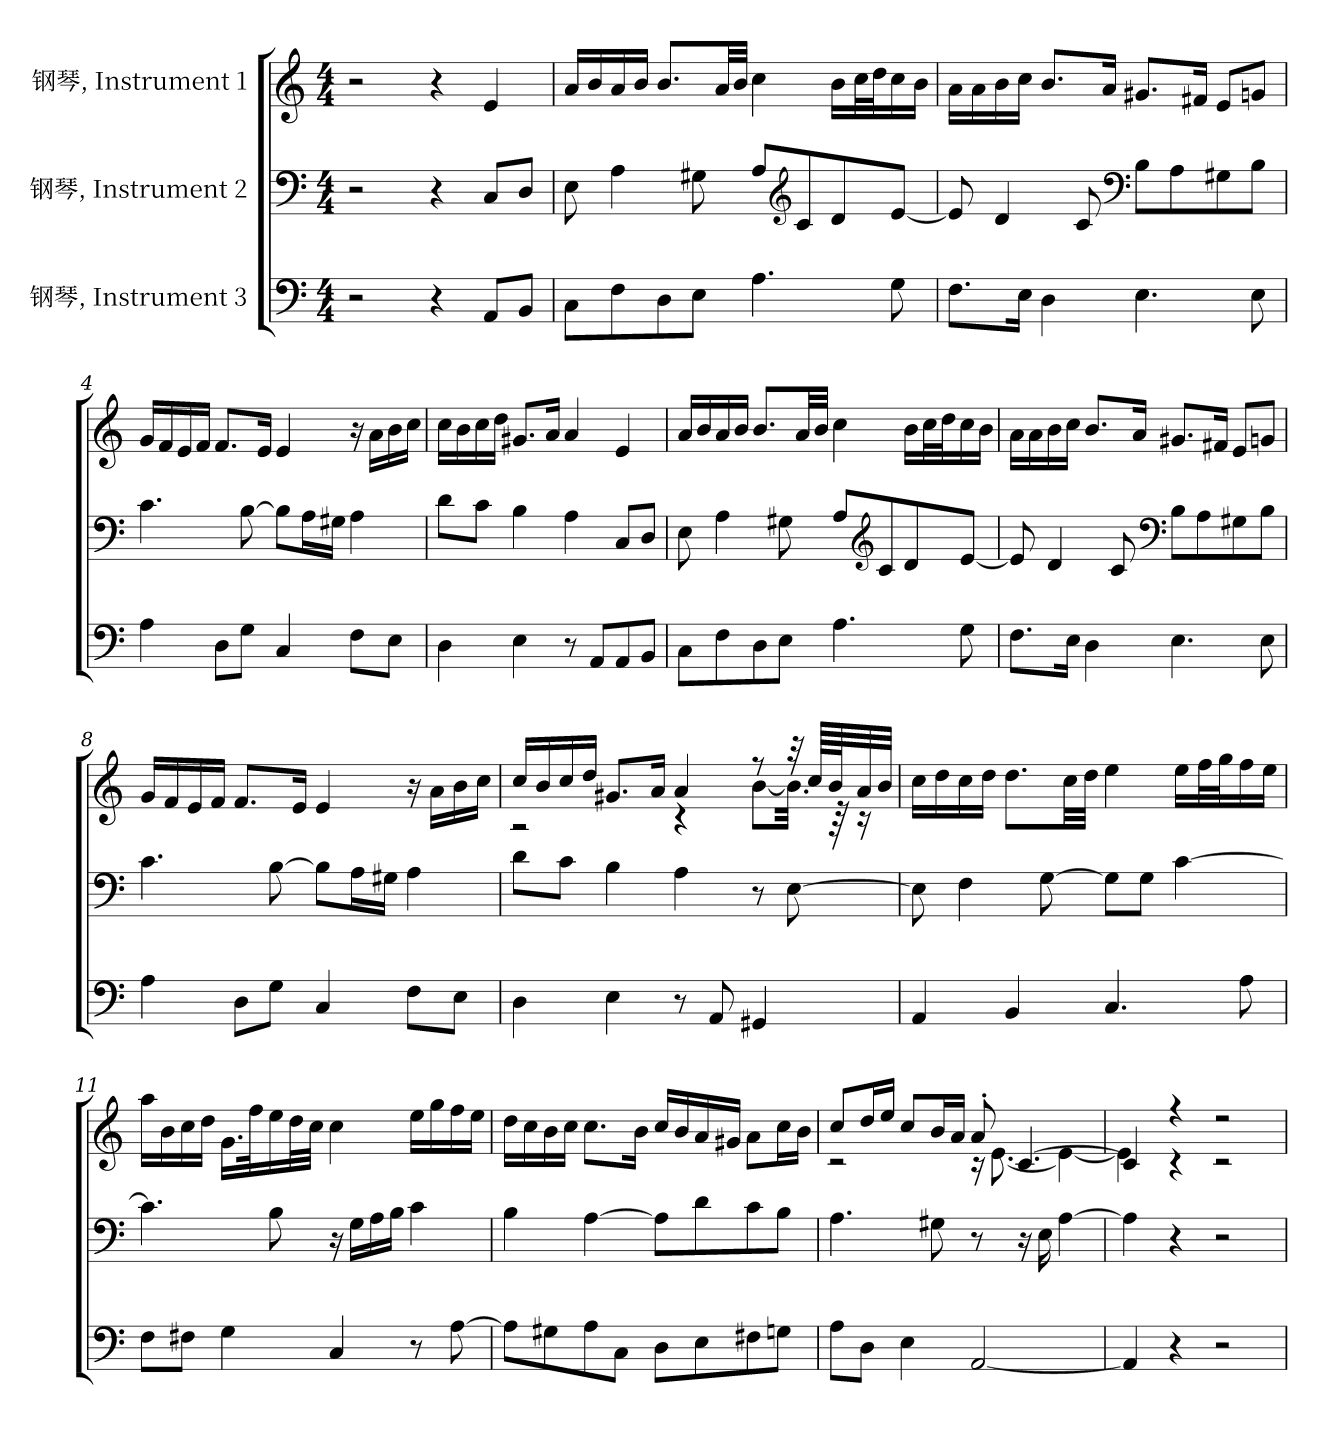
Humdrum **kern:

**kern	**kern	**kern
*part3	*part2	*part1
*staff3	*staff2	*staff1
*I"钢琴, Instrument 3	*I"钢琴, Instrument 2	*I"钢琴, Instrument 1
*clefF4	*clefF4	*clefG2
*k[]	*k[]	*k[]
*M4/4	*M4/4	*M4/4
*MM30	*MM30	*MM30
=1	=1	=1
2r	2r	2r
4r	4r	4r
8AA/L	8C/L	4e/
8BB/J	8D/J	.
=2	=2	=2
8C\L	8E\	16a/LL
.	.	16b/
8F\	4A\	16a/
.	.	16b/JJ
8D\	.	8.b/L
8E\J	8G#X\	.
.	.	32a/LL
.	.	32b/JJJ
4.A\	8A/L	4cc\
*	*clefG2	*
.	8c/	.
.	8d/	16b\LL
.	.	32cc\L
.	.	32dd\J
8G\	[8e/J	16cc\
.	.	16b\JJ
=3	=3	=3
8.F\L	8e/]	16a\LL
.	.	16a\
.	4d/	16b\
16E\Jk	.	16cc\JJ
4D\	.	8.b/L
.	8c/	.
.	.	16a/Jk
*	*clefF4	*
4.E\	8B\L	8.g#X/L
.	8A\	.
.	.	16f#X/Jk
.	8G#X\	8e/L
8E\	8B\J	8gn/J
!!LO:LB:g=z
=4	=4	=4
4A\	4.c\	16g/LL
.	.	16f/
.	.	16e/
.	.	16f/JJ
8D\L	.	8.f/L
8G\J	[8B\	.
.	.	16e/Jk
4C/	8B\L]	4e/
.	16A\L	.
.	16G#X\JJ	.
8F\L	4A\	16r
.	.	16a\LL
8E\J	.	16b\
.	.	16cc\JJ
=5	=5	=5
4D\	8d\L	16cc\LL
.	.	16b\
.	8c\J	16cc\
.	.	16dd\JJ
4E\	4B\	8.g#X/L
.	.	16a/Jk
8r	4A\	4a/
8AA/L	.	.
8AA/	8C/L	4e/
8BB/J	8D/J	.
=6	=6	=6
8C\L	8E\	16a/LL
.	.	16b/
8F\	4A\	16a/
.	.	16b/JJ
8D\	.	8.b/L
8E\J	8G#X\	.
.	.	32a/LL
.	.	32b/JJJ
4.A\	8A/L	4cc\
*	*clefG2	*
.	8c/	.
.	8d/	16b\LL
.	.	32cc\L
.	.	32dd\J
8G\	[8e/J	16cc\
.	.	16b\JJ
!!LO:LB:g=z
=7	=7	=7
8.F\L	8e/]	16a\LL
.	.	16a\
.	4d/	16b\
16E\Jk	.	16cc\JJ
4D\	.	8.b/L
.	8c/	.
.	.	16a/Jk
*	*clefF4	*
4.E\	8B\L	8.g#X/L
.	8A\	.
.	.	16f#X/Jk
.	8G#X\	8e/L
8E\	8B\J	8gn/J
=8	=8	=8
4A\	4.c\	16g/LL
.	.	16f/
.	.	16e/
.	.	16f/JJ
8D\L	.	8.f/L
8G\J	[8B\	.
.	.	16e/Jk
4C/	8B\L]	4e/
.	16A\L	.
.	16G#X\JJ	.
8F\L	4A\	16r
.	.	16a\LL
8E\J	.	16b\
.	.	16cc\JJ
!!LO:LB:g=z
=9	=9	=9
*	*	*^
4D\	8d\L	16cc/LL	2r
.	.	16b/	.
.	8c\J	16cc/	.
.	.	16dd/JJ	.
4E\	4B\	8.g#X/L	.
.	.	16a/Jk	.
8r	4A\	4a/	4r
8AA/	.	.	.
4GG#X/	8r	8r	[8b\L
.	[8E\	32r	32.b\Jkk]
.	.	64cc/LLLL	.
.	.	64b/J	64r
.	.	32a/	16r
.	.	32b/JJJ	.
*	*	*v	*v
=10	=10	=10
4AA/	8E\]	16cc\LL
.	.	16dd\
.	4F\	16cc\
.	.	16dd\JJ
4BB/	.	8.dd\L
.	[8G\	.
.	.	32cc\LL
.	.	32dd\JJJ
4.C/	8G\L]	4ee\
.	8G\J	.
.	[4c\	16ee\LL
.	.	32ff\L
.	.	32gg\J
8A\	.	16ff\
.	.	16ee\JJ
!!LO:PB:g=z
=11	=11	=11
8F\L	4.c\]	16aa\LL
.	.	16b\
8F#X\J	.	16cc\
.	.	16dd\JJ
4G\	.	16.g\LL
.	.	32ff\K
.	8B\	16ee\
.	.	32dd\L
.	.	32cc\JJJ
4C/	16r	4cc\
.	16G\LL	.
.	16A\	.
.	16B\JJ	.
8r	4c\	16ee\LL
.	.	16gg\
[8A\	.	16ff\
.	.	16ee\JJ
=12	=12	=12
8A\L]	4B\	16dd\LL
.	.	16cc\
8G#X\	.	16b\
.	.	16cc\JJ
8A\	[4A\	8.cc\L
8C\J	.	.
.	.	16b\Jk
8D\L	8A\L]	16cc/LL
.	.	16b/
8E\	8d\	16a/
.	.	16g#X/JJ
8F#X\	8c\	8a\L
8Gn\J	8B\J	16cc\L
.	.	16b\JJ
=13	=13	=13
*	*	*^
8A\L	4.A\	8cc/L	2r
8D\J	.	16dd/L	.
.	.	16ee/JJ	.
4E\	.	8cc/L	.
.	8G#X\	16b/L	.
.	.	16a/JJ	.
[2AA/	8r	8a'/	16r
.	.	.	[8.e\
.	16r	[4.c/	.
.	16E\	.	.
.	[4A\	.	4e\_
!!LO:LB:g=z	!!
=14	=14	=14	=14
4AA/]	4A\]	4c/]	4e\]
4r	4r	4r	4r
2r	2r	2r	2r
*	*	*v	*v
=	=	=
*-	*-	*-
